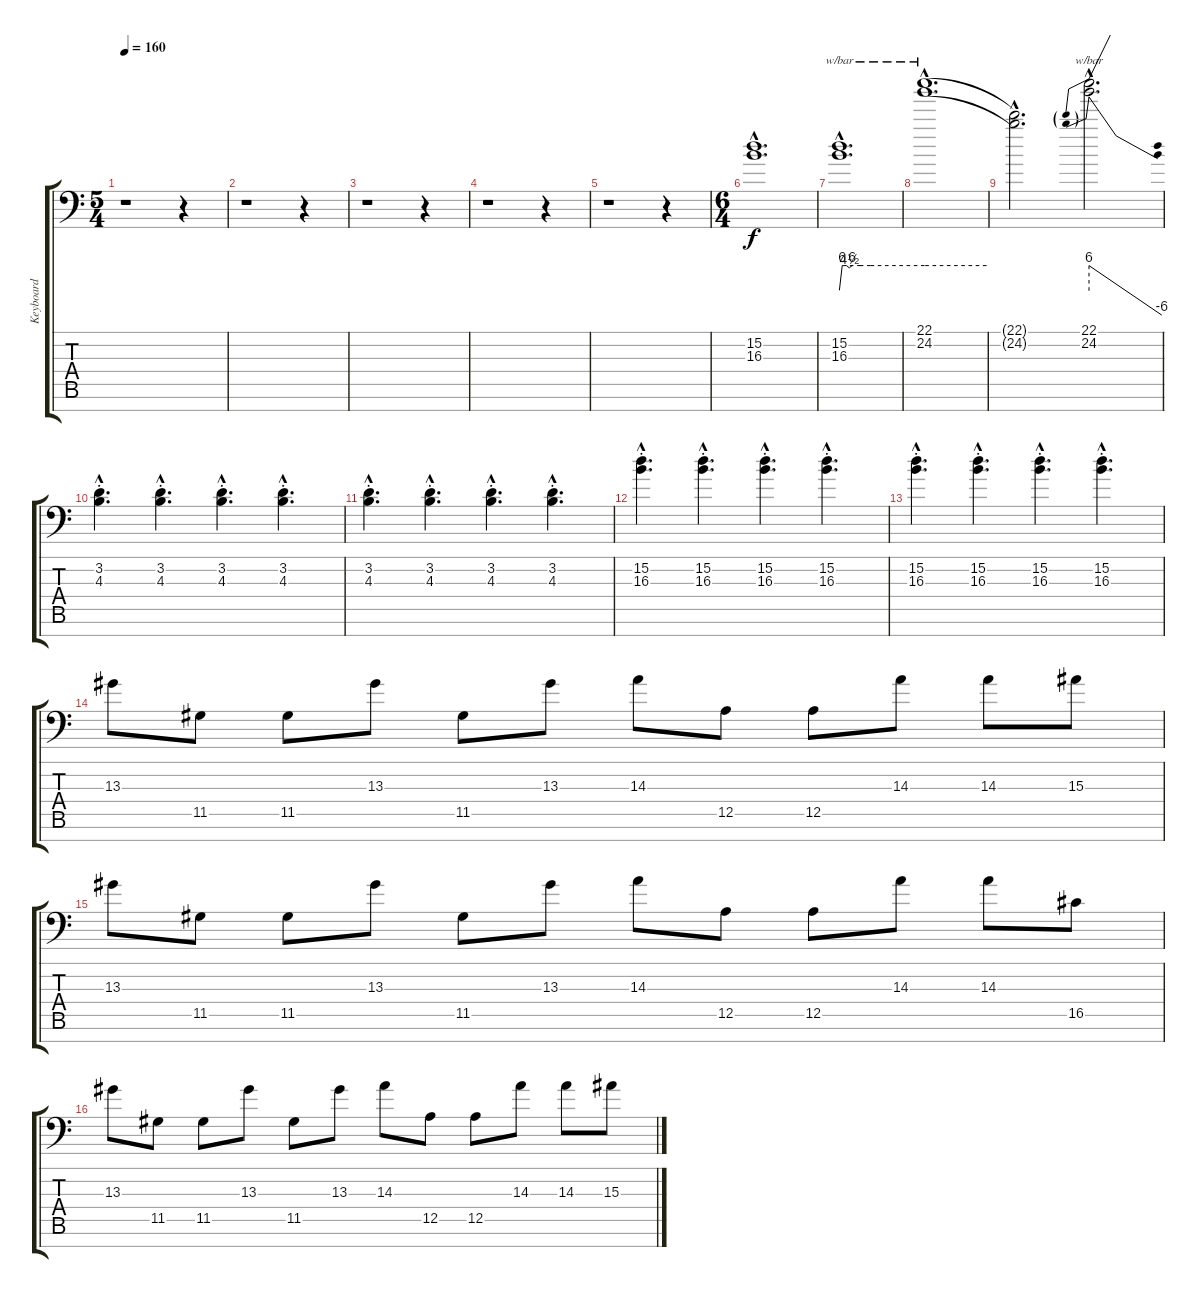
\track ("Keyboard" "Keyboard") {instrument lead1square}
\staff {score tabs}
\tuning (E4 B3 G3 D3 A2 E2 A1) {hide}
\ts (5 4)
\tempo 160
\clef f4
\ks c
r.1{dy f} r.4 |
r.1 r.4 |
r.1 r.4 |
r.1 r.4 |
r.1 r.4 |
\ts (6 4)
(15.2{hac} 16.3{hac}).1{d} |
(15.2{hac} 16.3{hac}).1{d tbe (custom default 0 0 2 24 5 24 7 18 9 24 15 24 22 24 60 24)} |
(22.1{hac} 24.2{hac}).1{d tbe (hold default 0 24 60 24)} |
(22.1{hac t} 24.2{hac t}).2{d} (22.1{hac} 24.2{hac}).2{d tbe (predivedive default 0 24 60 -24)} |
(3.2{hac st} 4.3{hac st}).4{d} (3.2{hac st} 4.3{hac st}).4{d} (3.2{hac st} 4.3{hac st}).4{d} (3.2{hac st} 4.3{hac st}).4{d} |
(3.2{hac st} 4.3{hac st}).4{d} (3.2{hac st} 4.3{hac st}).4{d} (3.2{hac st} 4.3{hac st}).4{d} (3.2{hac st} 4.3{hac st}).4{d} |
(15.2{hac st} 16.3{hac st}).4{d} (15.2{hac st} 16.3{hac st}).4{d} (15.2{hac st} 16.3{hac st}).4{d} (15.2{hac st} 16.3{hac st}).4{d} |
(15.2{hac st} 16.3{hac st}).4{d} (15.2{hac st} 16.3{hac st}).4{d} (15.2{hac st} 16.3{hac st}).4{d} (15.2{hac st} 16.3{hac st}).4{d} |
13.3.8 11.5.8 11.5.8 13.3.8 11.5.8 13.3.8 14.3.8 12.5.8 12.5.8 14.3.8 14.3.8 15.3.8 |
13.3.8 11.5.8 11.5.8 13.3.8 11.5.8 13.3.8 14.3.8 12.5.8 12.5.8 14.3.8 14.3.8 16.5.8 |
13.3.8 11.5.8 11.5.8 13.3.8 11.5.8 13.3.8 14.3.8 12.5.8 12.5.8 14.3.8 14.3.8 15.3.8
